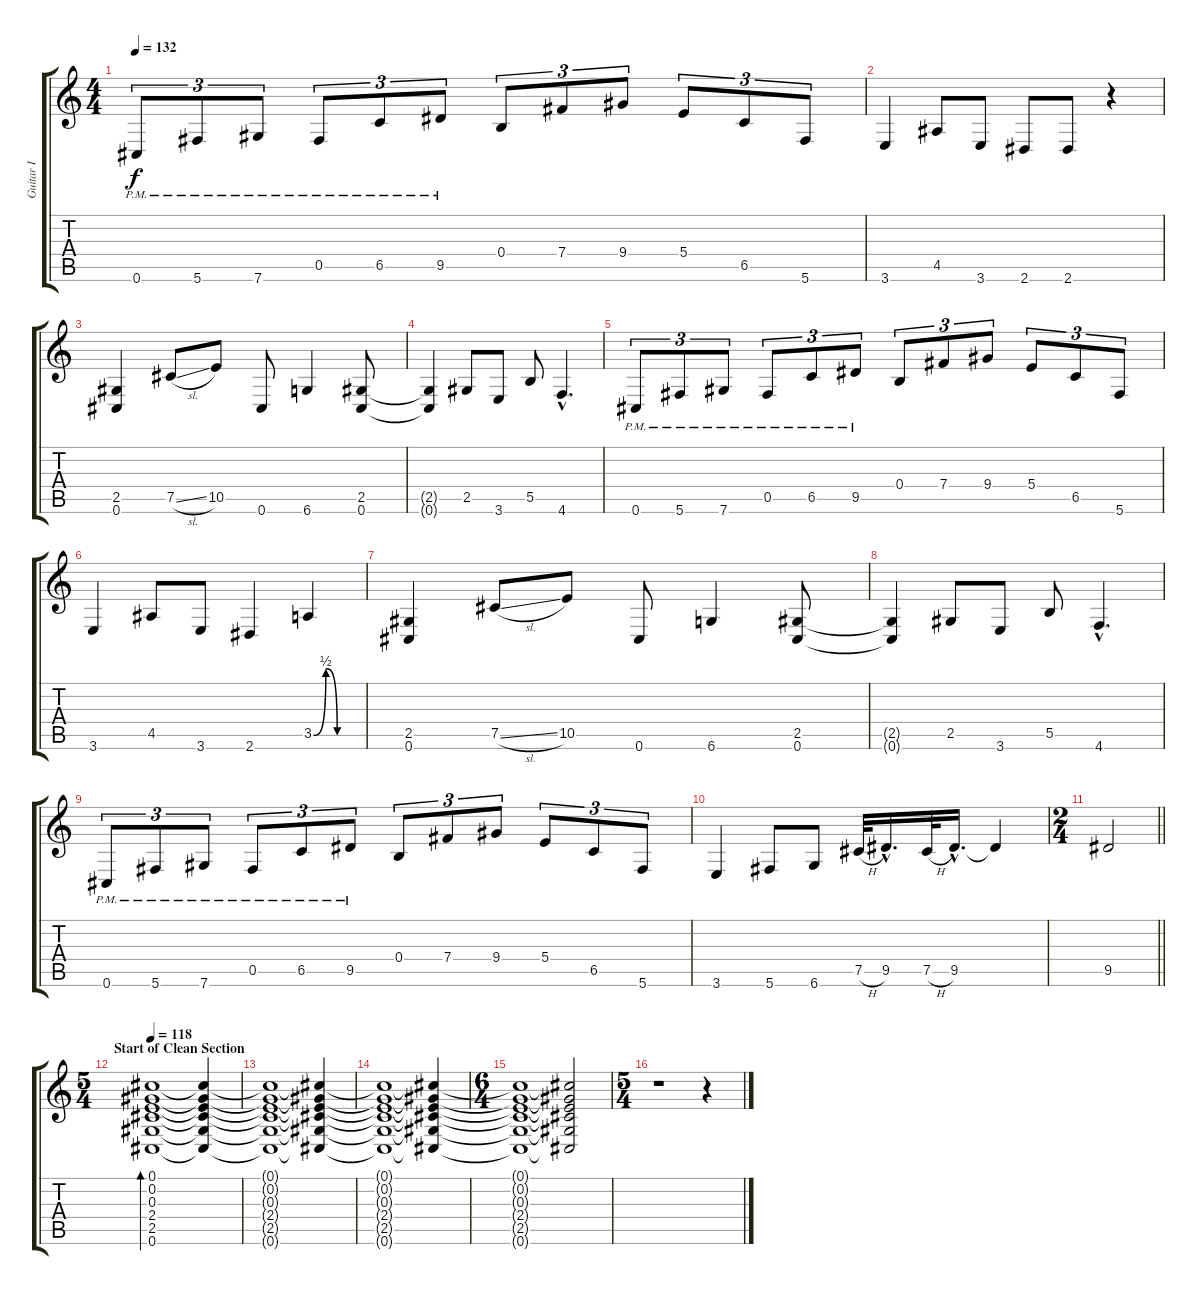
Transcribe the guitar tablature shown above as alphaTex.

\track ("Guitar I" "Guitar I") {instrument distortionguitar}
\staff {score tabs}
\tuning (Db4 Ab3 E3 B2 Gb2 Db2) {hide}
\ts (4 4)
\tempo 132
\clef g2
\ks c
0.6{pm}.8{tu (3 2) dy f} 5.6{pm}.8{tu (3 2)} 7.6{pm}.8{tu (3 2)} 0.5{pm}.8{tu (3 2)} 6.5{pm}.8{tu (3 2)} 9.5{pm}.8{tu (3 2)} 0.4.8{tu (3 2)} 7.4.8{tu (3 2)} 9.4.8{tu (3 2)} 5.4.8{tu (3 2)} 6.5.8{tu (3 2)} 5.6.8{tu (3 2)} |
3.6.4 4.5.8 3.6.8 2.6.8 2.6.8 r.4 |
(2.5 0.6).4 7.5{sl}.8 10.5.8 0.6.8 6.6.4 (2.5 0.6).8 |
(2.5{t} 0.6{t}).4 2.5.8 3.6.8 5.5.8 4.6{hac}.4{d} |
0.6{pm}.8{tu (3 2)} 5.6{pm}.8{tu (3 2)} 7.6{pm}.8{tu (3 2)} 0.5{pm}.8{tu (3 2)} 6.5{pm}.8{tu (3 2)} 9.5{pm}.8{tu (3 2)} 0.4.8{tu (3 2)} 7.4.8{tu (3 2)} 9.4.8{tu (3 2)} 5.4.8{tu (3 2)} 6.5.8{tu (3 2)} 5.6.8{tu (3 2)} |
3.6.4 4.5.8 3.6.8 2.6.4 3.5{be (custom 0 0 15 2 29 0 60 0)}.4{instrument guitarharmonics} |
(2.5 0.6).4{instrument distortionguitar} 7.5{sl}.8 10.5.8 0.6.8 6.6.4 (2.5 0.6).8 |
(2.5{t} 0.6{t}).4 2.5.8 3.6.8 5.5.8 4.6{hac}.4{d} |
0.6{pm}.8{tu (3 2)} 5.6{pm}.8{tu (3 2)} 7.6{pm}.8{tu (3 2)} 0.5{pm}.8{tu (3 2)} 6.5{pm}.8{tu (3 2)} 9.5{pm}.8{tu (3 2)} 0.4.8{tu (3 2)} 7.4.8{tu (3 2)} 9.4.8{tu (3 2)} 5.4.8{tu (3 2)} 6.5.8{tu (3 2)} 5.6.8{tu (3 2)} |
3.6.4 5.6.8 6.6.8 7.5{h}.32 9.5{hac}.16{d} 7.5{h}.32 9.5{hac}.16{d} 9.5{t}.4 |
\ts (2 4)
\barLineRight lightlight
9.5.2 |
\ts (5 4)
\section ("" "Start of Clean Section")
\tempo 118
(0.1 0.2 0.3 2.4 2.5 0.6).1{bd 120 volume 13} (0.1{t} 0.2{t} 0.3{t} 2.4{t} 2.5{t} 0.6{t}).4{volume 3} |
(0.1{t} 0.2{t} 0.3{t} 2.4{t} 2.5{t} 0.6{t}).1 (0.1{t} 0.2{t} 0.3{t} 2.4{t} 2.5{t} 0.6{t}).4 |
(0.1{t} 0.2{t} 0.3{t} 2.4{t} 2.5{t} 0.6{t}).1 (0.1{t} 0.2{t} 0.3{t} 2.4{t} 2.5{t} 0.6{t}).4 |
\ts (6 4)
(0.1{t} 0.2{t} 0.3{t} 2.4{t} 2.5{t} 0.6{t}).1 (0.1{t} 0.2{t} 0.3{t} 2.4{t} 2.5{t} 0.6{t}).2 |
\ts (5 4)
r.1 r.4
